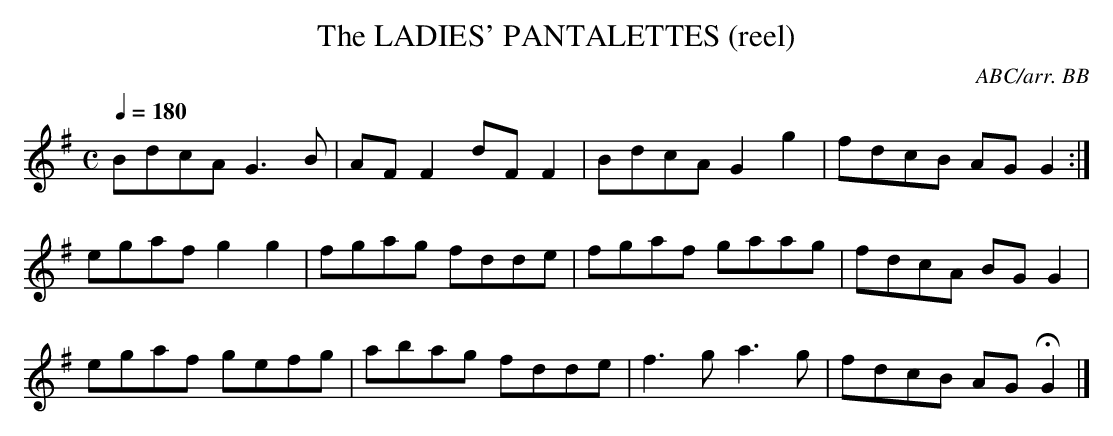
X:1
T:LADIES' PANTALETTES (reel), The
C:ABC/arr. BB
L:1/8
Q:1/4=180
M:C
K:G
BdcA G3B|AFF2 dFF2|BdcA G2g2|fdcB AGG2:|
egaf g2g2|fgag fdde|fgaf gaag|fdcA BGG2|
egaf gefg|abag fdde|f3g a3g|fdcB AGHG2|]
